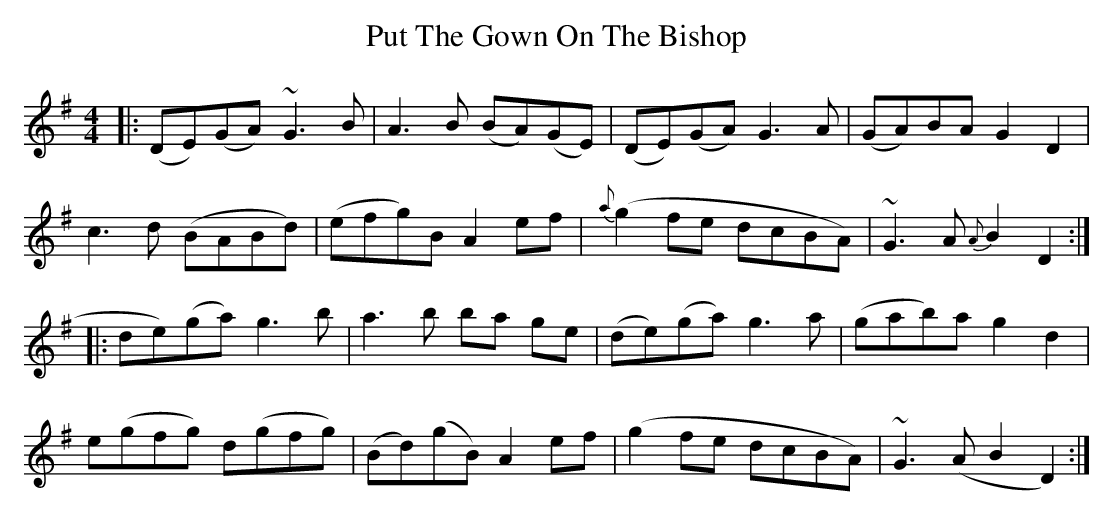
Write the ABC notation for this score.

X:1
T: Put The Gown On The Bishop
M: 4/4
L: 1/8
K: Gmaj
|:(DE)(GA) ~G3B|A3B (BA)(GE)|(DE)(GA) G3A|(GA)BA G2D2|
c3d (BABd)|(efg)B A2 ef|{a}(g2 fe dcBA)|~G3A {A}B2 D2:|
|:de)(ga) g3b|a3b ba ge|(de)(ga) g3a|(gab)a g2d2|
e(gfg) d(gfg)|(Bd)(gB) A2 ef|(g2 fe dcBA)|~G3(A B2D2):|
